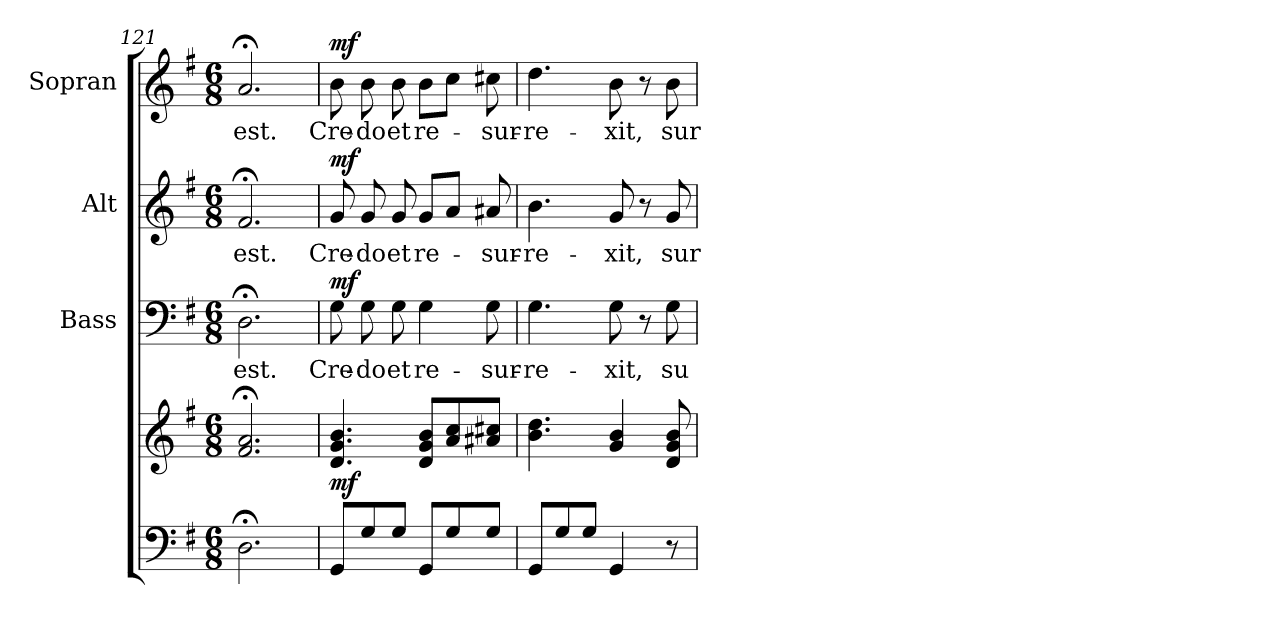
**kern	**kern	**dynam	**kern	**text	**dynam	**kern	**text	**dynam	**kern	**text	**dynam
*part4	*part4	*part4	*part3	*part3	*part3	*part2	*part2	*part2	*part1	*part1	*part1
*staff5	*staff4	*staff4/5	*staff3	*staff3	*staff3	*staff2	*staff2	*staff2	*staff1	*staff1	*staff1
*	*	*	*I"Bass	*	*	*I"Alt	*	*	*I"Sopran	*	*
*	*	*	*I'B.	*	*	*I'A.	*	*	*I'S.	*	*
*clefF4	*clefG2	*	*clefF4	*	*	*clefG2	*	*	*clefG2	*	*
*k[f#]	*k[f#]	*	*k[f#]	*	*	*k[f#]	*	*	*k[f#]	*	*
*G:	*G:	*	*G:	*	*	*G:	*	*	*G:	*	*
*M6/8	*M6/8	*	*M6/8	*	*	*M6/8	*	*	*M6/8	*	*
=121	=121	=121	=121	=121	=121	=121	=121	=121	=121	=121	=121
!	!	!	!	!LO:LY:b	!	!	!LO:LY:b	!	!	!LO:LY:b	!
2.D;<\	2.f#/;< 2.a/;<	.	2.D;<\	est.	.	2.f#;</	est.	.	2.a;</	est.	.
=122	=122	=122	=122	=122	=122	=122	=122	=122	=122	=122	=122
!	!	!LO:DY:b	!	!LO:LY:b	!LO:DY:a	!	!LO:LY:b	!LO:DY:a	!	!LO:LY:b	!LO:DY:a
8GG/L	4.d/ 4.g/ 4.b/	mf	8G\	Cre-	mf	8g/	Cre-	mf	8b\	Cre-	mf
!	!	!	!	!LO:LY:b	!	!	!LO:LY:b	!	!	!LO:LY:b	!
8G/	.	.	8G\	-do	.	8g/	-do	.	8b\	-do	.
!	!	!	!	!LO:LY:b	!	!	!LO:LY:b	!	!	!LO:LY:b	!
8G/J	.	.	8G\	et	.	8g/	et	.	8b\	et	.
!	!	!	!	!LO:LY:b	!	!	!LO:LY:b	!	!	!LO:LY:b	!
8GG/L	8d/ 8g/ 8b/L	.	4G\	re-	.	8g/L	re-	.	8b\L	re-	.
8G/	8a/ 8cc/	.	.	.	.	8a/J	.	.	8cc\J	.	.
!	!	!	!	!LO:LY:b	!	!	!LO:LY:b	!	!	!LO:LY:b	!
8G/J	8a#X/ 8cc#X/J	.	8G\	-sur-	.	8a#X/	-sur-	.	8cc#X\	-sur-	.
=123	=123	=123	=123	=123	=123	=123	=123	=123	=123	=123	=123
!	!	!	!	!LO:LY:b	!	!	!LO:LY:b	!	!	!LO:LY:b	!
8GG/L	4.b\ 4.dd\	.	4.G\	-re-	.	4.b\	-re-	.	4.dd\	-re-	.
8G/	.	.	.	.	.	.	.	.	.	.	.
8G/J	.	.	.	.	.	.	.	.	.	.	.
!	!	!	!	!LO:LY:b	!	!	!LO:LY:b	!	!	!LO:LY:b	!
4GG/	4g/ 4b/	.	8G\	-xit,	.	8g/	-xit,	.	8b\	-xit,	.
.	.	.	8r	.	.	8r	.	.	8r	.	.
!	!	!	!	!LO:LY:b	!	!	!LO:LY:b	!	!	!LO:LY:b	!
8r	8d/ 8g/ 8b/	.	8G\	su-	.	8g/	sur-	.	8b\	sur-	.
=	=	=	=	=	=	=	=	=	=	=	=
*-	*-	*-	*-	*-	*-	*-	*-	*-	*-	*-	*-
